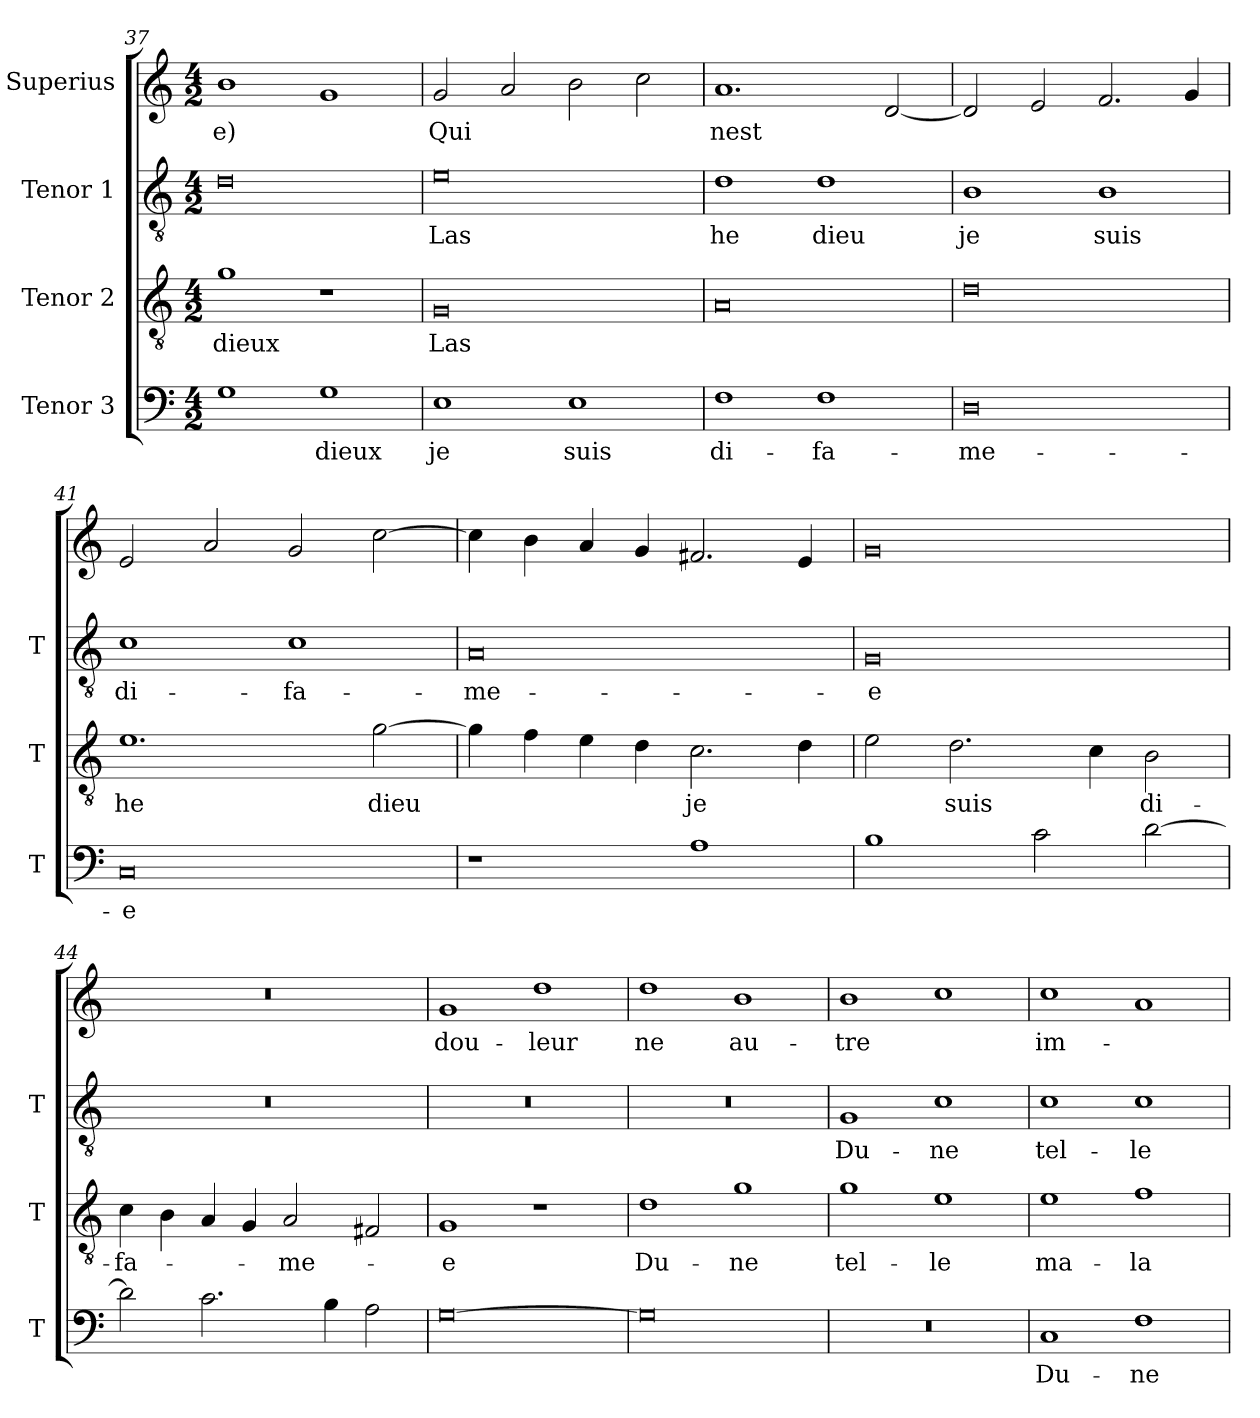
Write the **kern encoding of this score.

**kern	**text	**kern	**text	**kern	**text	**kern	**text
*part4	*part4	*part3	*part3	*part2	*part2	*part1	*part1
*staff4	*staff4	*staff3	*staff3	*staff2	*staff2	*staff1	*staff1
*I"Tenor 3	*	*I"Tenor 2	*	*I"Tenor 1	*	*I"Superius	*
*I'T	*	*I'T	*	*I'T	*	*	*
*clefF4	*	*clefGv2	*	*clefGv2	*	*clefG2	*
*M4/2	*	*M4/2	*	*M4/2	*	*M4/2	*
=37	=37	=37	=37	=37	=37	=37	=37
1G	.	1g	-dieux	0d	.	1b	-e)
1G	-dieux	1r	.	.	.	1g	.
=38	=38	=38	=38	=38	=38	=38	=38
1E	-je	0G	-Las	0e	-Las	2g	-Qui
.	.	.	.	.	.	2a	.
1E	-suis	.	.	.	.	2b	.
.	.	.	.	.	.	2cc	.
=39	=39	=39	=39	=39	=39	=39	=39
1F	di-	0A	.	1d	-he	1.a	-nest
1F	-fa-	.	.	1d	-dieu	.	.
.	.	.	.	.	.	[2d	.
=40	=40	=40	=40	=40	=40	=40	=40
0D	-me-	0d	.	1B	-je	2d]	.
.	.	.	.	.	.	2e	.
.	.	.	.	1B	-suis	2.f	.
.	.	.	.	.	.	4g	.
=41	=41	=41	=41	=41	=41	=41	=41
0C	-e	1.e	-he	1c	di-	2e	.
.	.	.	.	.	.	2a	.
.	.	.	.	1c	-fa-	2g	.
.	.	[2g	-dieu	.	.	[2cc	.
=42	=42	=42	=42	=42	=42	=42	=42
1r	.	4g]	.	0A	-me-	4cc]	.
.	.	4f	.	.	.	4b	.
.	.	4e	.	.	.	4a	.
.	.	4d	.	.	.	4g	.
1A	.	2.c	-je	.	.	2.f#X	.
.	.	4d	.	.	.	4e	.
=43	=43	=43	=43	=43	=43	=43	=43
1B	.	2e	.	0G	-e	0g	.
.	.	2.d	-suis	.	.	.	.
2c	.	.	.	.	.	.	.
.	.	4c	.	.	.	.	.
[2d	.	2B	di-	.	.	.	.
=44	=44	=44	=44	=44	=44	=44	=44
2d]	.	4c	-fa-	0r	.	0r	.
.	.	4B	.	.	.	.	.
2.c	.	4A	.	.	.	.	.
.	.	4G	.	.	.	.	.
.	.	2A	-me-	.	.	.	.
4B	.	.	.	.	.	.	.
2A	.	2F#X	.	.	.	.	.
=45	=45	=45	=45	=45	=45	=45	=45
[0G	.	1G	-e	0r	.	1g	dou-
.	.	1r	.	.	.	1dd	-leur
=46	=46	=46	=46	=46	=46	=46	=46
0G]	.	1d	Du-	0r	.	1dd	-ne
.	.	1g	-ne	.	.	1b	au-
=47	=47	=47	=47	=47	=47	=47	=47
0r	.	1g	tel-	1G	Du-	1b	-tre
.	.	1e	-le	1c	-ne	1cc	.
=48	=48	=48	=48	=48	=48	=48	=48
1C	Du-	1e	ma-	1c	tel-	1cc	im-
1F	-ne	1f	-la	1c	-le	1a	.
=	=	=	=	=	=	=	=
*-	*-	*-	*-	*-	*-	*-	*-
